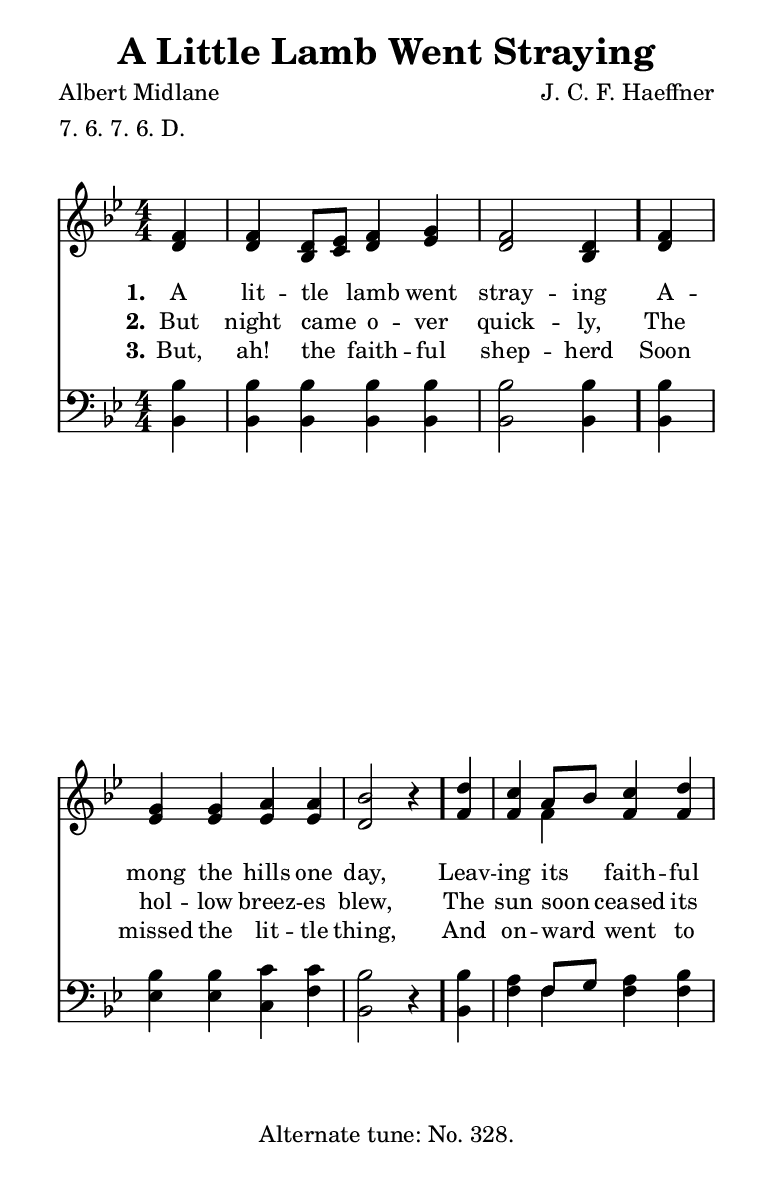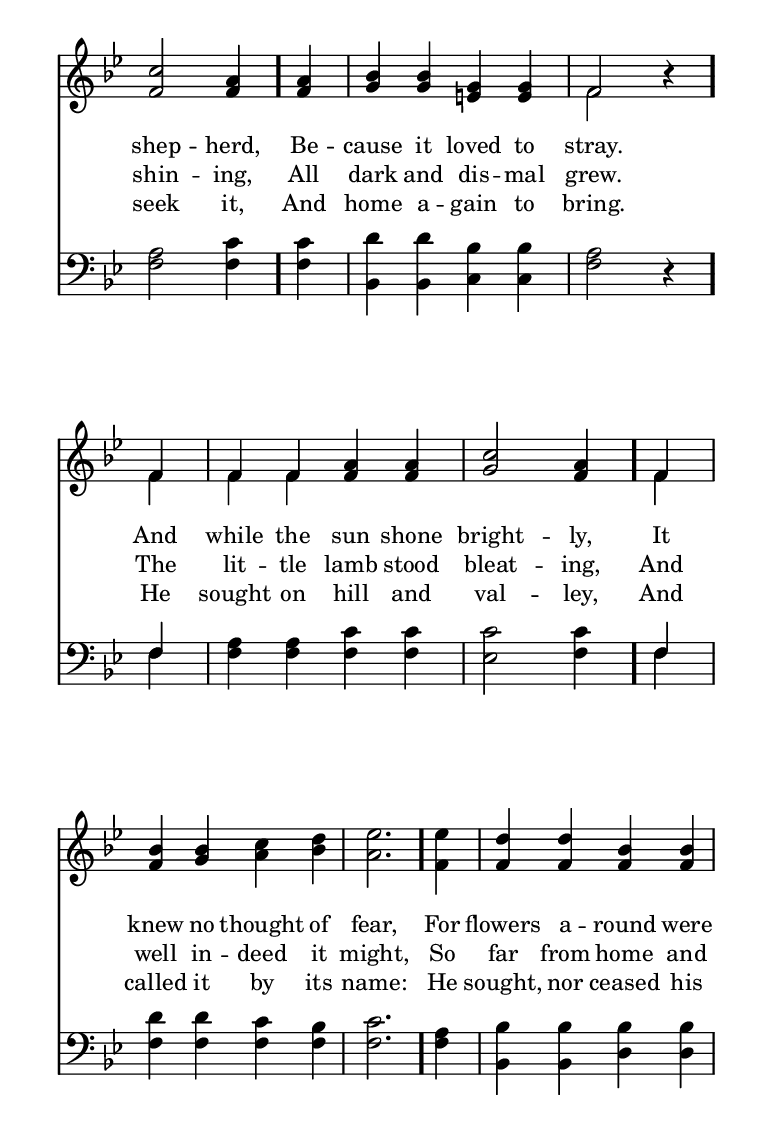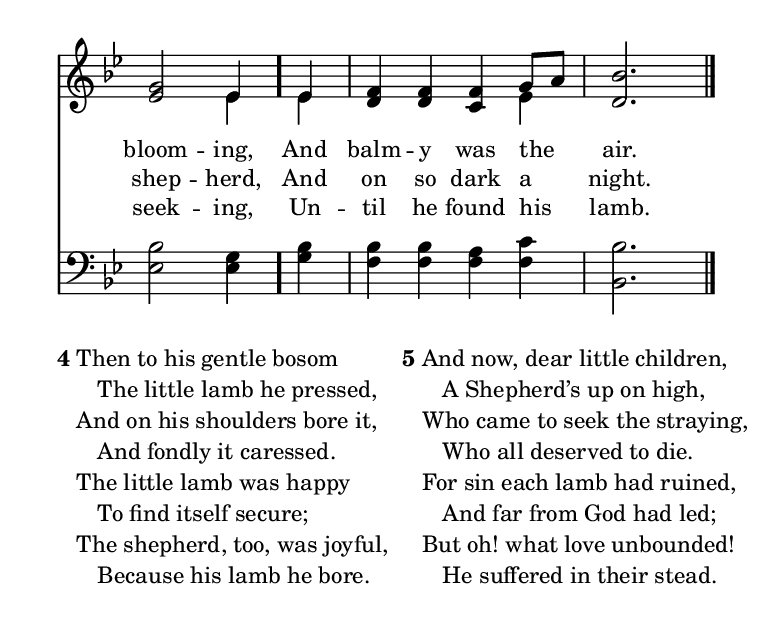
\include "common/global.ily"
\paper {
  \include "common/paper.ily"
  score-markup-spacing.padding = 3
  score-markup-spacing.basic-distance = 3
  oddFooterMarkup = \markup { \vspace #1.2 \fill-line { \on-the-fly \first-page "Alternate tune: No. 328." } }
}

\header{
  %children
  hymnnumber = "329"
  title = "A Little Lamb Went Straying"
  tunename = "Springfield"
  meter = "7. 6. 7. 6. D."
  poet = "Albert Midlane"
  composer = "J. C. F. Haeffner"
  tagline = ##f
}

global = {
  \include "common/overrides.ily"
  \override Staff.TimeSignature.style = #'numbered
  \time 4/4
  \override Score.MetronomeMark.transparent = ##t % hide all fermata changes too
  \tempo 4=90
  \key bes \major
  \partial 4
  \autoBeamOff
}

notesSoprano = {
\global
\relative c' {

  f4 | f d8[ ees] f4 g | f2 d4
  f4 | g g a a | bes2 r4
  d4 | c a8[ bes] c4 d | c2 a4
  a4 | bes bes g g | f2 r4
  f4 | f f a a | c2 a4
  f4 | bes bes c d | ees2.
  ees4 | d d bes bes | g2 ees4
  ees4 | f f f g8[ a] | bes2.

  \bar "|."

}
}

notesAlto = {
\global
\relative e' {

  d4 | d bes8[ c] d4 ees | d2 bes4
  d4 | ees ees ees ees | d2 r4
  f4 | f f f f | f2 f4
  f4 | g g e e | f2 r4
  f4 | f f f f | g2 f4
  f4 | f g a bes | a2.
  f4 | f f f f | ees2 ees4
  ees4 | d d c ees | d2.

}
}

notesTenor = {
\global
\relative a {

  bes4 | bes bes bes bes | bes2 bes4
  bes4 | bes bes c c | bes2 r4
  bes4 | a f8[ g] a4 bes | a2 c4
  c4 | d d bes bes | a2 r4
  f4 | a a c c | c2 c4
  f,4 | d'4 d c bes | c2.
  a4 | bes bes bes bes | bes2 g4
  bes4 | bes bes a c | bes2.

}
}

notesBass = {
\global
\relative f, {

  bes4 | bes bes bes bes | bes2 bes4
  bes4 | ees ees c f | bes,2 r4
  bes4 | f'4 f f f | f2 f4
  f4 | bes, bes c c | f2 r4
  f4 | f f f f | ees2 f4
  f4 | f f f f | f2.
  f4 | bes, bes d d | ees2 ees4
  g4 | f f f f | bes,2.

}
}

wordsA = \lyricmode {
\set stanza = "1."

A lit -- tle lamb went stray -- ing \bar "."
A -- mong the hills one day, \bar "."
Leav -- ing its faith -- ful shep -- herd, \bar "."
Be -- cause it loved to stray. \bar "."
And while the sun shone bright -- ly, \bar "."
It knew no thought of fear, \bar "."
For flowers a -- round were bloom -- ing, \bar "."
And balm -- y was the air. \bar "."

}

wordsB = \lyricmode {
\set stanza = "2."

But night came o -- ver quick -- ly,
The hol -- low breez -- es blew,
The sun soon ceased its shin -- ing,
All dark and dis -- mal grew.
The lit -- tle lamb stood bleat -- ing,
And well in -- deed it might,
So far from home and shep -- herd,
And on so dark a night.

}

wordsC = \lyricmode {
\set stanza = "3."

But, ah! the faith -- ful shep -- herd
Soon missed the lit -- tle thing,
And on -- ward went to seek it,
And home a -- gain to bring.
He sought on hill and val -- ley,
And called it by its name:
He sought, nor ceased his seek -- ing,
Un -- til he found his lamb.

}

wordsD = \markuplist {

\line { Then to his gentle bosom }
\line { { \hspace #2 } The little lamb he pressed, }
\line { And on his shoulders bore it, }
\line { { \hspace #2 } And fondly it caressed. }
\line { The little lamb was happy }
\line { { \hspace #2 } To find itself secure; }
\line { The shepherd, too, was joyful, }
\line { { \hspace #2 } Because his lamb he bore. }

}

wordsE = \markuplist {

\line { And now, dear little children, }
\line { { \hspace #2 } A Shepherd’s up on high, }
\line { Who came to seek the straying, }
\line { { \hspace #2 } Who all deserved to die. }
\line { For sin each lamb had ruined, }
\line { { \hspace #2 } And far from God had led; }
\line { But oh! what love unbounded! }
\line { { \hspace #2 } He suffered in their stead. }

}

\score {
  \context ChoirStaff <<
    \context Staff = upper <<
      \set Staff.autoBeaming = ##f
      \set ChoirStaff.systemStartDelimiter = #'SystemStartBar
      \set ChoirStaff.printPartCombineTexts = ##f
      \partcombine #'(2 . 9) \notesSoprano \notesAlto
      \context NullVoice = sopranos { \voiceOne << \notesSoprano >> }
      \context Lyrics = one   \lyricsto sopranos \wordsA
      \context Lyrics = two   \lyricsto sopranos \wordsB
      \context Lyrics = three \lyricsto sopranos \wordsC
    >>
    \context Staff = men <<
      \set Staff.autoBeaming = ##f
      \clef bass
      \set ChoirStaff.printPartCombineTexts = ##f
      \partcombine #'(2 . 9) \notesTenor \notesBass
    >>
  >>
  \layout {
    \include "common/layout.ily"
  }
  \midi{
    \include "common/midi.ily"
  }
}

\noPageBreak

\markup { \fill-line {
  \hspace #0.1
  \line{ \bold 4 \column { \wordsD } }
  \hspace #0.1
  \line{ \bold 5 \column { \wordsE } }
  \hspace #0.1
} }

\version "2.19.49"  % necessary for upgrading to future LilyPond versions.

% vi:set et ts=2 sw=2 ai nocindent syntax=lilypond:
